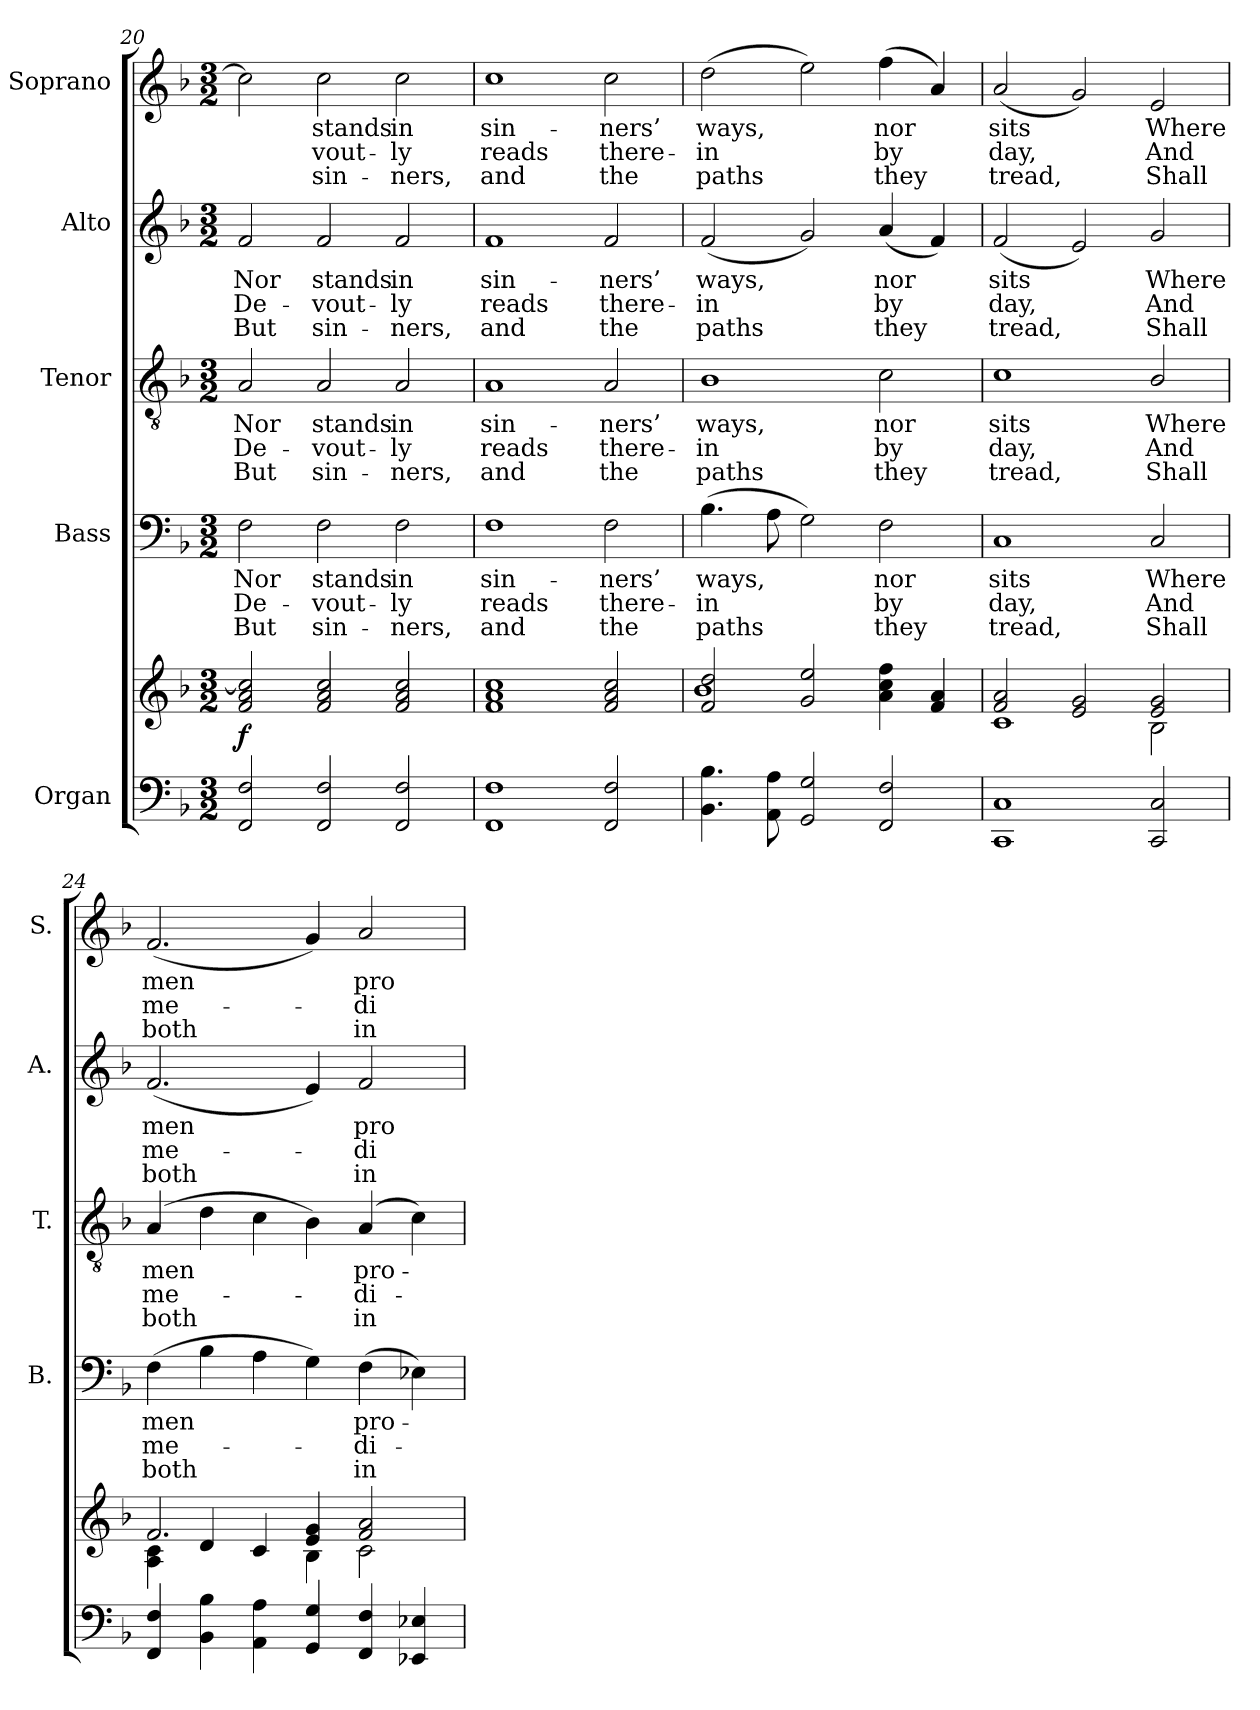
**kern	**kern	**dynam	**kern	**text	**text	**text	**kern	**text	**text	**text	**kern	**text	**text	**text	**kern	**text	**text	**text
*part5	*part5	*part5	*part4	*part4	*part4	*part4	*part3	*part3	*part3	*part3	*part2	*part2	*part2	*part2	*part1	*part1	*part1	*part1
*staff6	*staff5	*staff5/6	*staff4	*staff4	*staff4	*staff4	*staff3	*staff3	*staff3	*staff3	*staff2	*staff2	*staff2	*staff2	*staff1	*staff1	*staff1	*staff1
*I"Organ	*	*	*I"Bass	*	*	*	*I"Tenor	*	*	*	*I"Alto	*	*	*	*I"Soprano	*	*	*
*	*	*	*I'B.	*	*	*	*I'T.	*	*	*	*I'A.	*	*	*	*I'S.	*	*	*
*clefF4	*clefG2	*	*clefF4	*	*	*	*clefGv2	*	*	*	*clefG2	*	*	*	*clefG2	*	*	*
*	*	*	*	*	*	*	*ITrd7c12	*	*	*	*	*	*	*	*	*	*	*
*k[b-]	*k[b-]	*	*k[b-]	*	*	*	*k[b-]	*	*	*	*k[b-]	*	*	*	*k[b-]	*	*	*
*F:	*F:	*	*F:	*	*	*	*F:	*	*	*	*F:	*	*	*	*F:	*	*	*
*M3/2	*M3/2	*	*M3/2	*	*	*	*M3/2	*	*	*	*M3/2	*	*	*	*M3/2	*	*	*
=20	=20	=20	=20	=20	=20	=20	=20	=20	=20	=20	=20	=20	=20	=20	=20	=20	=20	=20
!	!	!	!	!LO:LY:b:color=#000000	!LO:LY:b:color=#000000	!LO:LY:b:color=#000000	!	!	!	!	!	!	!	!	!	!	!	!
!	!	!	!	!	!	!	!	!LO:LY:b:color=#000000	!LO:LY:b:color=#000000	!LO:LY:b:color=#000000	!	!	!	!	!	!	!	!
!	!	!	!	!	!	!	!	!	!	!	!	!LO:LY:b:color=#000000	!LO:LY:b:color=#000000	!LO:LY:b:color=#000000	!	!	!	!
2FFi/ 2Fi	2fi/ 2ai 2cci]	f	2Fi\	Nor	De-	But	2AAi/	Nor	De-	But	2fi/	Nor	De-	But	2cci\]	.	.	.
!	!	!	!	!LO:LY:b:color=#000000	!LO:LY:b:color=#000000	!LO:LY:b:color=#000000	!	!	!	!	!	!	!	!	!	!	!	!
!	!	!	!	!	!	!	!	!LO:LY:b:color=#000000	!LO:LY:b:color=#000000	!LO:LY:b:color=#000000	!	!	!	!	!	!	!	!
!	!	!	!	!	!	!	!	!	!	!	!	!LO:LY:b:color=#000000	!LO:LY:b:color=#000000	!LO:LY:b:color=#000000	!	!	!	!
!	!	!	!	!	!	!	!	!	!	!	!	!	!	!	!	!LO:LY:b:color=#000000	!LO:LY:b:color=#000000	!LO:LY:b:color=#000000
2FFi/ 2Fi	2fi/ 2ai 2cci	.	2Fi\	stands	-vout-	sin-	2AAi/	stands	-vout-	sin-	2fi/	stands	-vout-	sin-	2cci\	stands	-vout-	sin-
!	!	!	!	!LO:LY:b:color=#000000	!LO:LY:b:color=#000000	!LO:LY:b:color=#000000	!	!	!	!	!	!	!	!	!	!	!	!
!	!	!	!	!	!	!	!	!LO:LY:b:color=#000000	!LO:LY:b:color=#000000	!LO:LY:b:color=#000000	!	!	!	!	!	!	!	!
!	!	!	!	!	!	!	!	!	!	!	!	!LO:LY:b:color=#000000	!LO:LY:b:color=#000000	!LO:LY:b:color=#000000	!	!	!	!
!	!	!	!	!	!	!	!	!	!	!	!	!	!	!	!	!LO:LY:b:color=#000000	!LO:LY:b:color=#000000	!LO:LY:b:color=#000000
2FFi/ 2Fi	2fi/ 2ai 2cci	.	2Fi\	in	-ly	-ners,	2AAi/	in	-ly	-ners,	2fi/	in	-ly	-ners,	2cci\	in	-ly	-ners,
=21	=21	=21	=21	=21	=21	=21	=21	=21	=21	=21	=21	=21	=21	=21	=21	=21	=21	=21
!	!	!	!	!LO:LY:b:color=#000000	!LO:LY:b:color=#000000	!LO:LY:b:color=#000000	!	!	!	!	!	!	!	!	!	!	!	!
!	!	!	!	!	!	!	!	!LO:LY:b:color=#000000	!LO:LY:b:color=#000000	!LO:LY:b:color=#000000	!	!	!	!	!	!	!	!
!	!	!	!	!	!	!	!	!	!	!	!	!LO:LY:b:color=#000000	!LO:LY:b:color=#000000	!LO:LY:b:color=#000000	!	!	!	!
!	!	!	!	!	!	!	!	!	!	!	!	!	!	!	!	!LO:LY:b:color=#000000	!LO:LY:b:color=#000000	!LO:LY:b:color=#000000
1FFi 1Fi	1fi 1ai 1cci	.	1Fi	sin-	reads	and	1AAi	sin-	reads	and	1fi	sin-	reads	and	1cci	sin-	reads	and
!	!	!	!	!LO:LY:b:color=#000000	!LO:LY:b:color=#000000	!LO:LY:b:color=#000000	!	!	!	!	!	!	!	!	!	!	!	!
!	!	!	!	!	!	!	!	!LO:LY:b:color=#000000	!LO:LY:b:color=#000000	!LO:LY:b:color=#000000	!	!	!	!	!	!	!	!
!	!	!	!	!	!	!	!	!	!	!	!	!LO:LY:b:color=#000000	!LO:LY:b:color=#000000	!LO:LY:b:color=#000000	!	!	!	!
!	!	!	!	!	!	!	!	!	!	!	!	!	!	!	!	!LO:LY:b:color=#000000	!LO:LY:b:color=#000000	!LO:LY:b:color=#000000
2FFi/ 2Fi	2fi/ 2ai 2cci	.	2Fi\	-ners’	there-	the	2AAi/	-ners’	there-	the	2fi/	-ners’	there-	the	2cci\	-ners’	there-	the
!!LO:LB:g=z
=22	=22	=22	=22	=22	=22	=22	=22	=22	=22	=22	=22	=22	=22	=22	=22	=22	=22	=22
*	*^	*	*	*	*	*	*	*	*	*	*	*	*	*	*	*	*	*
!	!	!	!	!	!LO:LY:b:color=#000000	!LO:LY:b:color=#000000	!LO:LY:b:color=#000000	!	!	!	!	!	!	!	!	!	!	!	!
!	!	!	!	!	!	!	!	!	!LO:LY:b:color=#000000	!LO:LY:b:color=#000000	!LO:LY:b:color=#000000	!	!	!	!	!	!	!	!
!	!	!	!	!	!	!	!	!	!	!	!	!	!LO:LY:b:color=#000000	!LO:LY:b:color=#000000	!LO:LY:b:color=#000000	!	!	!	!
!	!	!	!	!	!	!	!	!	!	!	!	!	!	!	!	!	!LO:LY:b:color=#000000	!LO:LY:b:color=#000000	!LO:LY:b:color=#000000
4.BB-i\ 4.B-i	2fi/ 2ddi	1b-i	.	(4.B-i\	ways,	-in	paths	1BB-i	ways,	-in	paths	(2fi/	ways,	-in	paths	(2ddi\	ways,	-in	paths
8AAi\ 8Ai	.	.	.	8Ai\	.	.	.	.	.	.	.	.	.	.	.	.	.	.	.
2GGi/ 2Gi	2gi/ 2eei	.	.	2Gi\)	.	.	.	.	.	.	.	2gi/)	.	.	.	2eei\)	.	.	.
!	!	!	!	!	!LO:LY:b:color=#000000	!LO:LY:b:color=#000000	!LO:LY:b:color=#000000	!	!	!	!	!	!	!	!	!	!	!	!
!	!	!	!	!	!	!	!	!	!LO:LY:b:color=#000000	!LO:LY:b:color=#000000	!LO:LY:b:color=#000000	!	!	!	!	!	!	!	!
!	!	!	!	!	!	!	!	!	!	!	!	!	!LO:LY:b:color=#000000	!LO:LY:b:color=#000000	!LO:LY:b:color=#000000	!	!	!	!
!	!	!	!	!	!	!	!	!	!	!	!	!	!	!	!	!	!LO:LY:b:color=#000000	!LO:LY:b:color=#000000	!LO:LY:b:color=#000000
2FFi/ 2Fi	4ai\ 4cci 4ffi	2ryy	.	2Fi\	nor	by	they	2Ci\	nor	by	they	(4ai/	nor	by	they	(4ffi\	nor	by	they
.	4fi/ 4ai	.	.	.	.	.	.	.	.	.	.	4fi/)	.	.	.	4ai/)	.	.	.
=23	=23	=23	=23	=23	=23	=23	=23	=23	=23	=23	=23	=23	=23	=23	=23	=23	=23	=23	=23
!	!	!	!	!	!LO:LY:b:color=#000000	!LO:LY:b:color=#000000	!LO:LY:b:color=#000000	!	!	!	!	!	!	!	!	!	!	!	!
!	!	!	!	!	!	!	!	!	!LO:LY:b:color=#000000	!LO:LY:b:color=#000000	!LO:LY:b:color=#000000	!	!	!	!	!	!	!	!
!	!	!	!	!	!	!	!	!	!	!	!	!	!LO:LY:b:color=#000000	!LO:LY:b:color=#000000	!LO:LY:b:color=#000000	!	!	!	!
!	!	!	!	!	!	!	!	!	!	!	!	!	!	!	!	!	!LO:LY:b:color=#000000	!LO:LY:b:color=#000000	!LO:LY:b:color=#000000
1CCi 1Ci	2fi/ 2ai	1ci	.	1Ci	sits	day,	tread,	1Ci	sits	day,	tread,	(2fi/	sits	day,	tread,	(2ai/	sits	day,	tread,
.	2ei/ 2gi	.	.	.	.	.	.	.	.	.	.	2ei/)	.	.	.	2gi/)	.	.	.
!	!	!	!	!	!LO:LY:b:color=#000000	!LO:LY:b:color=#000000	!LO:LY:b:color=#000000	!	!	!	!	!	!	!	!	!	!	!	!
!	!	!	!	!	!	!	!	!	!LO:LY:b:color=#000000	!LO:LY:b:color=#000000	!LO:LY:b:color=#000000	!	!	!	!	!	!	!	!
!	!	!	!	!	!	!	!	!	!	!	!	!	!LO:LY:b:color=#000000	!LO:LY:b:color=#000000	!LO:LY:b:color=#000000	!	!	!	!
!	!	!	!	!	!	!	!	!	!	!	!	!	!	!	!	!	!LO:LY:b:color=#000000	!LO:LY:b:color=#000000	!LO:LY:b:color=#000000
2CCi/ 2Ci	2ei/ 2gi	2B-i\	.	2Ci/	Where	And	Shall	2BB-i/	Where	And	Shall	2gi/	Where	And	Shall	2ei/	Where	And	Shall
=24	=24	=24	=24	=24	=24	=24	=24	=24	=24	=24	=24	=24	=24	=24	=24	=24	=24	=24	=24
!	!	!	!	!	!LO:LY:b:color=#000000	!LO:LY:b:color=#000000	!LO:LY:b:color=#000000	!	!	!	!	!	!	!	!	!	!	!	!
!	!	!	!	!	!	!	!	!	!LO:LY:b:color=#000000	!LO:LY:b:color=#000000	!LO:LY:b:color=#000000	!	!	!	!	!	!	!	!
!	!	!	!	!	!	!	!	!	!	!	!	!	!LO:LY:b:color=#000000	!LO:LY:b:color=#000000	!LO:LY:b:color=#000000	!	!	!	!
!	!	!	!	!	!	!	!	!	!	!	!	!	!	!	!	!	!LO:LY:b:color=#000000	!LO:LY:b:color=#000000	!LO:LY:b:color=#000000
4FFi/ 4Fi	2.fi/	4Ai\ 4ci	.	(4Fi\	men	me-	both	(4AAi/	men	me-	both	(2.fi/	men	me-	both	(2.fi/	men	me-	both
4BB-i\ 4B-i	.	4di/	.	4B-i\	.	.	.	4Di\	.	.	.	.	.	.	.	.	.	.	.
4AAi\ 4Ai	.	4ci/	.	4Ai\	.	.	.	4Ci\	.	.	.	.	.	.	.	.	.	.	.
4GGi/ 4Gi	4ei/ 4gi	4B-i\	.	4Gi\)	.	.	.	4BB-i\)	.	.	.	4ei/)	.	.	.	4gi/)	.	.	.
!	!	!	!	!	!LO:LY:b:color=#000000	!LO:LY:b:color=#000000	!LO:LY:b:color=#000000	!	!	!	!	!	!	!	!	!	!	!	!
!	!	!	!	!	!	!	!	!	!LO:LY:b:color=#000000	!LO:LY:b:color=#000000	!LO:LY:b:color=#000000	!	!	!	!	!	!	!	!
!	!	!	!	!	!	!	!	!	!	!	!	!	!LO:LY:b:color=#000000	!LO:LY:b:color=#000000	!LO:LY:b:color=#000000	!	!	!	!
!	!	!	!	!	!	!	!	!	!	!	!	!	!	!	!	!	!LO:LY:b:color=#000000	!LO:LY:b:color=#000000	!LO:LY:b:color=#000000
4FFi/ 4Fi	2fi/ 2ai	2ci\	.	(4Fi\	pro-	-di-	in	(4AAi/	pro-	-di-	in	2fi/	pro-	-di-	in	2ai/	pro-	-di-	in
4EE-Xi/ 4E-Xi	.	.	.	4E-Xi\)	.	.	.	4Ci\)	.	.	.	.	.	.	.	.	.	.	.
*	*v	*v	*	*	*	*	*	*	*	*	*	*	*	*	*	*	*	*	*
=	=	=	=	=	=	=	=	=	=	=	=	=	=	=	=	=	=	=
*-	*-	*-	*-	*-	*-	*-	*-	*-	*-	*-	*-	*-	*-	*-	*-	*-	*-	*-
